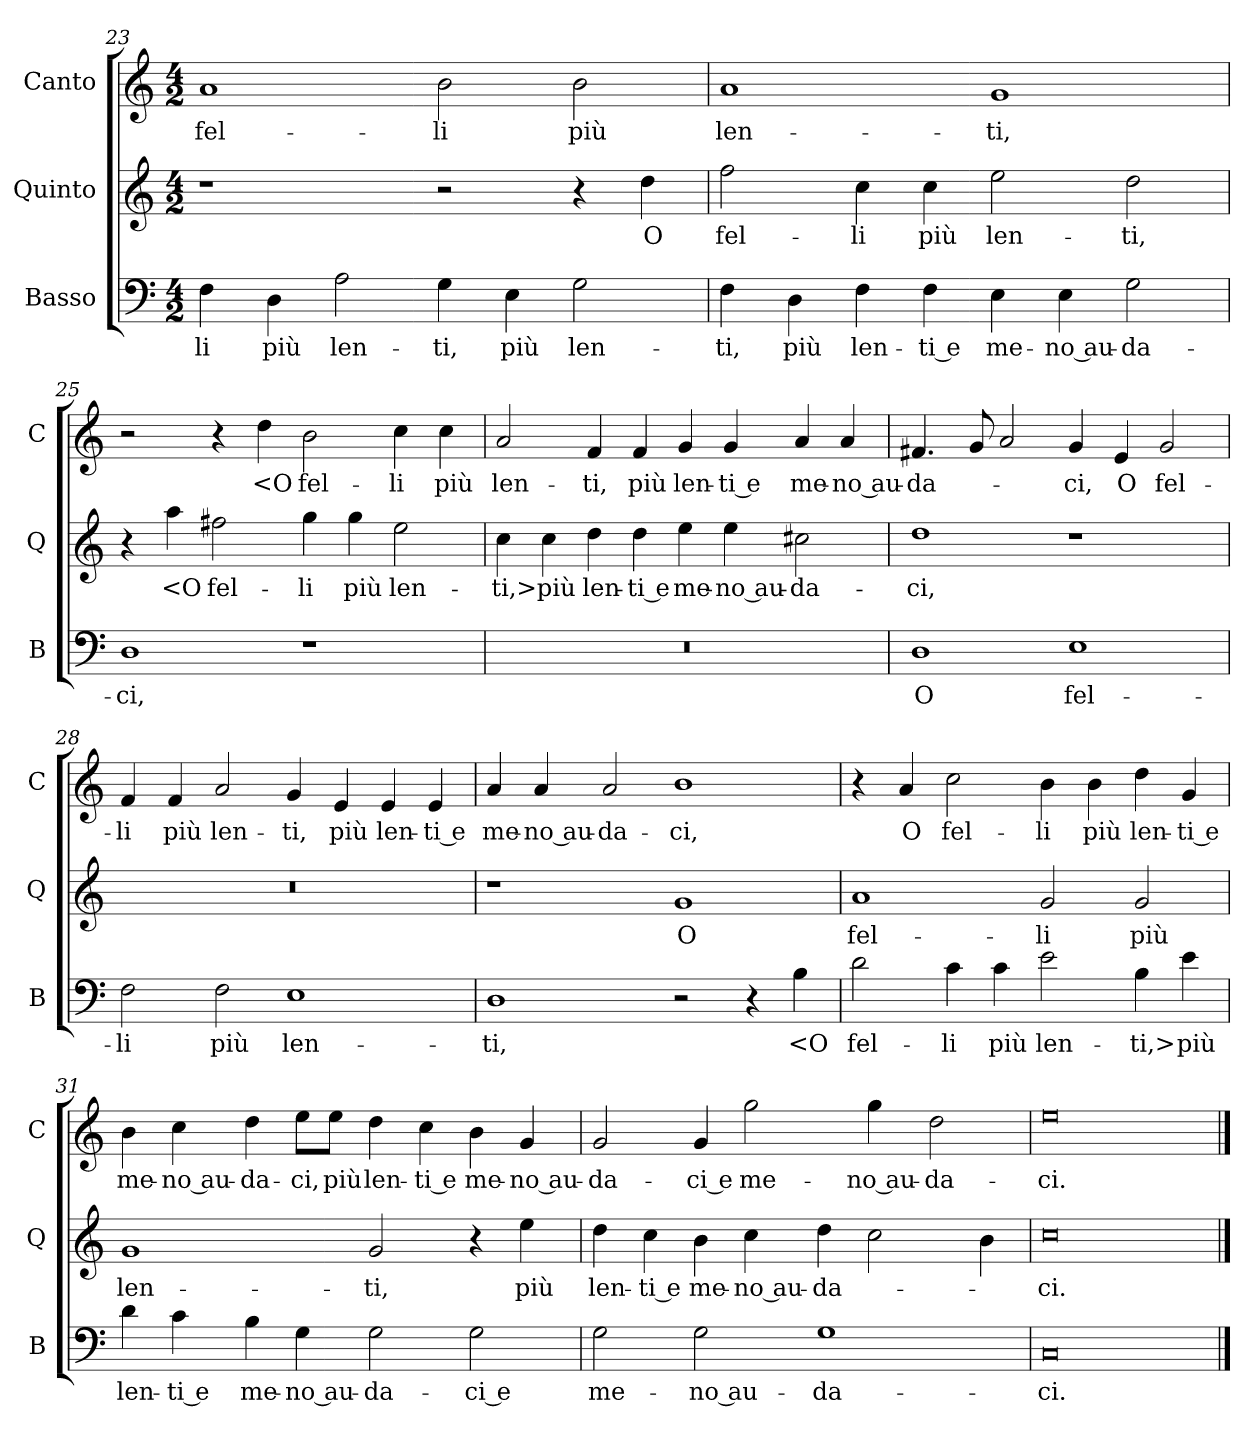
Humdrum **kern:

**kern	**text	**kern	**text	**kern	**text
*part3	*part3	*part2	*part2	*part1	*part1
*staff3	*staff3	*staff2	*staff2	*staff1	*staff1
*I"Basso	*	*I"Quinto	*	*I"Canto	*
*I'B	*	*I'Q	*	*I'C	*
*clefF4	*	*clefG2	*	*clefG2	*
*k[]	*	*k[]	*	*k[]	*
*M4/2	*	*M4/2	*	*M4/2	*
=23	=23	=23	=23	=23	=23
4F	-li	1r	.	1a	fel-
4D	più	.	.	.	.
2A	len-	.	.	.	.
4G	-ti,	2r	.	2b	-li
4E	più	.	.	.	.
2G	len-	4r	.	2b	più
.	.	4dd	O	.	.
=24	=24	=24	=24	=24	=24
4F	-ti,	2ff	fel-	1a	len-
4D	più	.	.	.	.
4F	len-	4cc	-li	.	.
4F	-ti e	4cc	più	.	.
4E	me-	2ee	len-	1g	-ti,
4E	-no au-	.	.	.	.
2G	-da-	2dd	-ti,	.	.
=25	=25	=25	=25	=25	=25
1D	-ci,	4r	.	2r	.
.	.	4aa	<O	.	.
.	.	2ff#X	fel-	4r	.
.	.	.	.	4dd	<O
1r	.	4gg	-li	2b	fel-
.	.	4gg	più	.	.
.	.	2ee	len-	4cc	-li
.	.	.	.	4cc	più
=26	=26	=26	=26	=26	=26
0r	.	4cc	-ti,>	2a	len-
.	.	4cc	più	.	.
.	.	4dd	len-	4f	-ti,
.	.	4dd	-ti e	4f	più
.	.	4ee	me-	4g	len-
.	.	4ee	-no au-	4g	-ti e
.	.	2cc#X	-da-	4a	me-
.	.	.	.	4a	-no au-
=27	=27	=27	=27	=27	=27
1D	O	1dd	-ci,	4.f#X	-da-
.	.	.	.	8g	.
.	.	.	.	2a	.
1E	fel-	1r	.	4g	-ci,
.	.	.	.	4e	O
.	.	.	.	2g	fel-
=28	=28	=28	=28	=28	=28
2F	-li	0r	.	4f	-li
.	.	.	.	4f	più
2F	più	.	.	2a	len-
1E	len-	.	.	4g	-ti,
.	.	.	.	4e	più
.	.	.	.	4e	len-
.	.	.	.	4e	-ti e
=29	=29	=29	=29	=29	=29
1D	-ti,	1r	.	4a	me-
.	.	.	.	4a	-no au-
.	.	.	.	2a	-da-
2r	.	1g	O	1b	-ci,
4r	.	.	.	.	.
4B	<O	.	.	.	.
=30	=30	=30	=30	=30	=30
2d	fel-	1a	fel-	4r	.
.	.	.	.	4a	O
4c	-li	.	.	2cc	fel-
4c	più	.	.	.	.
2e	len-	2g	-li	4b	-li
.	.	.	.	4b	più
4B	-ti,>	2g	più	4dd	len-
4e	più	.	.	4g	-ti e
=31	=31	=31	=31	=31	=31
4d	len-	1g	len-	4b	me-
4c	-ti e	.	.	4cc	-no au-
4B	me-	.	.	4dd	-da-
4G	-no au-	.	.	8eeL	-ci,
.	.	.	.	8eeJ	più
2G	-da-	2g	-ti,	4dd	len-
.	.	.	.	4cc	-ti e
2G	-ci e	4r	.	4b	me-
.	.	4ee	più	4g	-no au-
=32	=32	=32	=32	=32	=32
2G	me-	4dd	len-	2g	-da-
.	.	4cc	-ti e	.	.
2G	-no au-	4b	me-	4g	-ci e
.	.	4cc	-no au-	2gg	me-
1G	-da-	4dd	-da-	.	.
.	.	2cc	.	4gg	-no au-
.	.	.	.	2dd	-da-
.	.	4b	.	.	.
=33	=33	=33	=33	=33	=33
0C	-ci.	0cc	-ci.	0ee	-ci.
==	==	==	==	==	==
*-	*-	*-	*-	*-	*-
